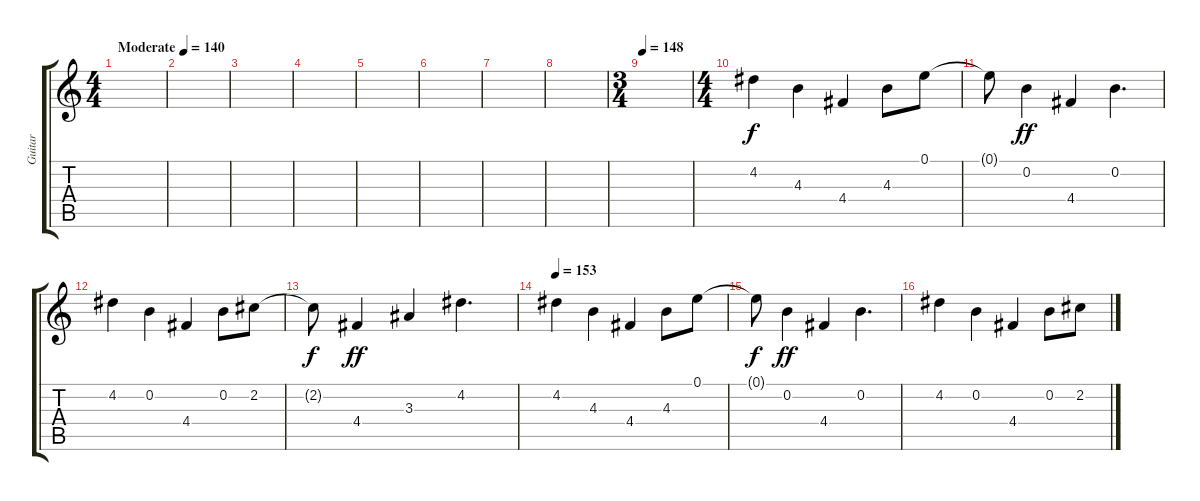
\track ("Guitar" "Guitar") {instrument distortionguitar}
\staff {score tabs}
\tuning (E4 B3 G3 D3 A2 E2) {hide}
\ts (4 4)
\tempo (140 "Moderate")
\clef g2
\ks c
|
|
|
|
|
|
|
|
\ts (3 4)
\tempo 148
|
\ts (4 4)
4.2.4 4.3.4 4.4.4 4.3.8 0.1.8 |
0.1{t}.8{dy f} 0.2.4{dy ff} 4.4.4 0.2.4{d} |
4.2.4 0.2.4 4.4.4 0.2.8 2.2.8 |
2.2{t}.8{dy f} 4.4.4{dy ff} 3.3.4 4.2.4{d} |
\tempo 153
4.2.4 4.3.4 4.4.4 4.3.8 0.1.8 |
0.1{t}.8{dy f} 0.2.4{dy ff} 4.4.4 0.2.4{d} |
4.2.4 0.2.4 4.4.4 0.2.8 2.2.8
